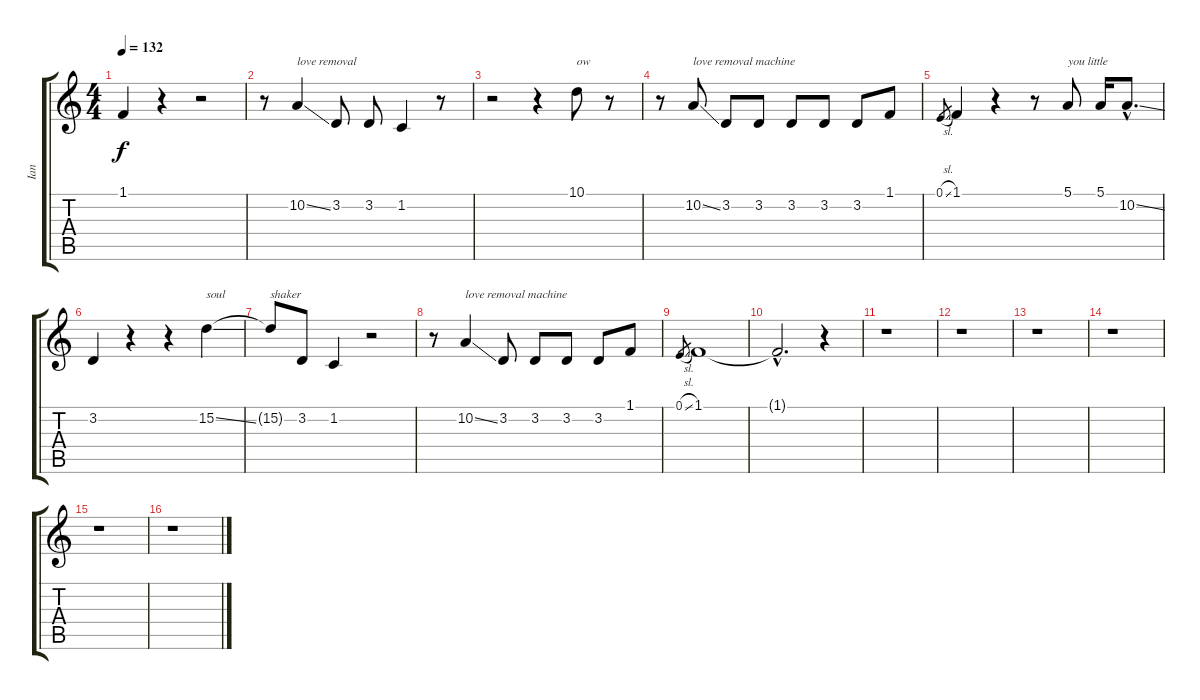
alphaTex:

\track ("Ian" "Ian") {instrument lead6voice}
\staff {score tabs}
\tuning (E4 B3 G3 D3 A2 E2) {hide}
\ts (4 4)
\tempo 132
\clef g2
\ks c
1.1{t}.4{dy f} r.4 r.2 |
r.8 10.2{ss}.4{txt "love removal"} 3.2.8 3.2.8 1.2.4 r.8 |
r.2 r.4 10.1.8{txt "ow"} r.8 |
r.8 10.2{ss}.8{txt "love removal machine"} 3.2.8 3.2.8 3.2.8 3.2.8 3.2.8 1.1.8 |
0.1{sl}.8{gr} 1.1.4 r.4 r.8 5.1.8{txt "you little"} 5.1.16 10.2{ss hac}.8{d} |
3.2.4 r.4 r.4 15.2{ss}.4{txt "soul"} |
15.2{t}.8{txt "shaker"} 3.2.8 1.2.4 r.2 |
r.8 10.2{ss}.4{txt "love removal machine"} 3.2.8 3.2.8 3.2.8 3.2.8 1.1.8 |
0.1{sl}.8{gr} 1.1.1 |
1.1{hac t}.2{d} r.4 |
r.1 |
r.1 |
r.1 |
r.1 |
r.1 |
r.1
